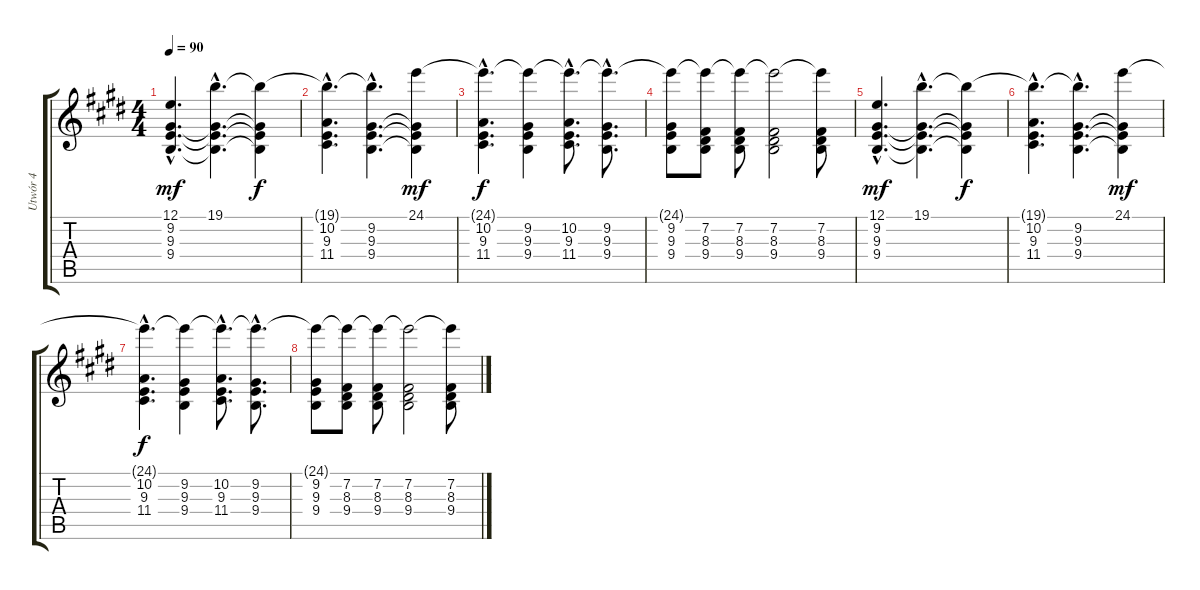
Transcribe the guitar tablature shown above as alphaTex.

\track ("Utwór 4" "Utwór 4") {instrument stringensemble1}
\staff {score tabs}
\tuning (E4 B3 G3 D3 A2 E2) {hide}
\ts (4 4)
\tempo 90
\clef g2
\ks e
(12.1{hac} 9.2{hac} 9.3{hac} 9.4{hac}).4{d dy mf} (19.1{hac} 9.2{hac t} 9.3{hac t} 9.4{hac t}).4{d} (19.1{t} 9.2{t} 9.3{t} 9.4{t}).4{dy f} |
(19.1{hac t} 10.2{hac} 9.3{hac} 11.4{hac}).4{d} (19.1{hac t} 9.2{hac} 9.3{hac} 9.4{hac}).4{d} (24.1 9.2{t} 9.3{t} 9.4{t}).4{dy mf} |
(24.1{hac t} 10.2{hac} 9.3{hac} 11.4{hac}).4{d dy f} (24.1{t} 9.2 9.3 9.4).4 (24.1{hac t} 10.2{hac} 9.3{hac} 11.4{hac}).8{d} (24.1{hac t} 9.2{hac} 9.3{hac} 9.4{hac}).8{d} |
(24.1{t} 9.2 9.3 9.4).8 (24.1{t} 7.2 8.3 9.4).8 (24.1{t} 7.2 8.3 9.4).8 (24.1{t} 7.2 8.3 9.4).2 (24.1{t} 7.2 8.3 9.4).8 |
(12.1{hac} 9.2{hac} 9.3{hac} 9.4{hac}).4{d dy mf} (19.1{hac} 9.2{hac t} 9.3{hac t} 9.4{hac t}).4{d} (19.1{t} 9.2{t} 9.3{t} 9.4{t}).4{dy f} |
(19.1{hac t} 10.2{hac} 9.3{hac} 11.4{hac}).4{d} (19.1{hac t} 9.2{hac} 9.3{hac} 9.4{hac}).4{d} (24.1 9.2{t} 9.3{t} 9.4{t}).4{dy mf} |
(24.1{hac t} 10.2{hac} 9.3{hac} 11.4{hac}).4{d dy f} (24.1{t} 9.2 9.3 9.4).4 (24.1{hac t} 10.2{hac} 9.3{hac} 11.4{hac}).8{d} (24.1{hac t} 9.2{hac} 9.3{hac} 9.4{hac}).8{d} |
(24.1{t} 9.2 9.3 9.4).8 (24.1{t} 7.2 8.3 9.4).8 (24.1{t} 7.2 8.3 9.4).8 (24.1{t} 7.2 8.3 9.4).2 (24.1{t} 7.2 8.3 9.4).8
